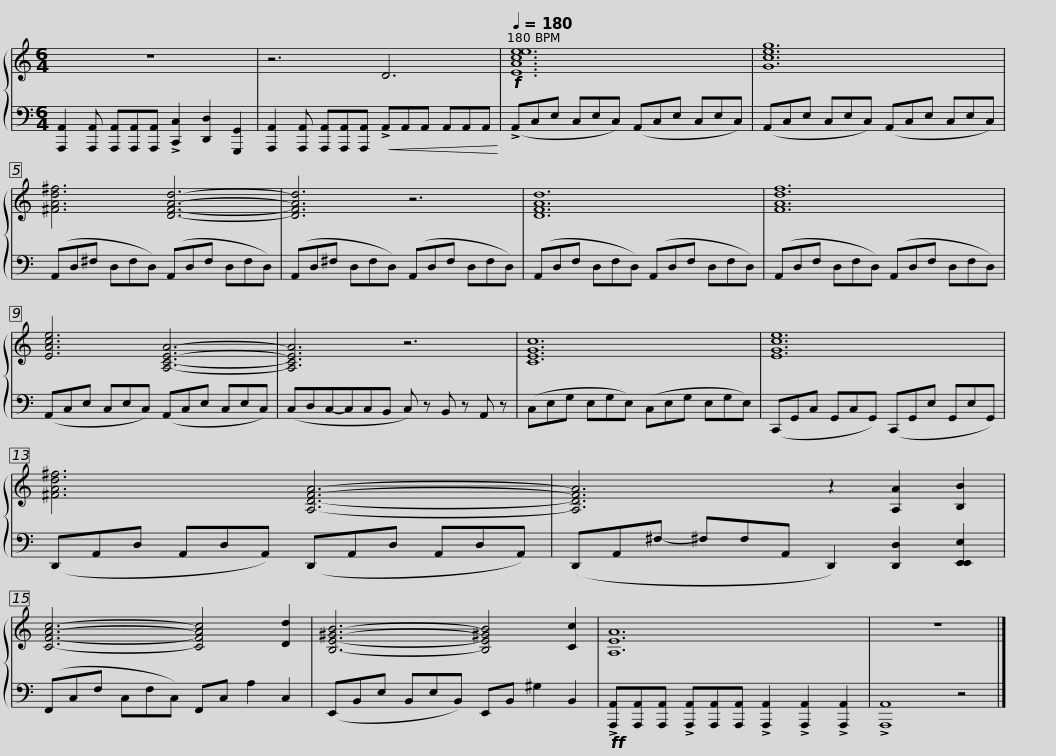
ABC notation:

X:1
%%score { 1 | 2 }
L:1/8
M:6/4
I:linebreak $
K:C
V:1 treble
V:2 bass
V:1
 z12 | z6 D6 |[Q:1/4=180]!f! [EAcee]12 |$ [Gceg]12 | [^FAd^f]6 [DFAd]6- | %5
 [DFAd]6 z6 |$ [DFAd]12 | [FAdf]12 | [EAce]6 [A,CEA]6- |$ [A,CEA]6 z6 | %10
 [CEGc]12 | [EGce]12 |$ [^FAd^f]6 [A,DFA]6- | [A,DFA]6 z2 [A,A]2 [B,B]2 | [CFAc]6- [CFAc]4 [Dd]2 |$ %15
 [B,E^GB]6- [B,E^GB]4 [Cc]2 | [A,EA]12 | z12 |] %18
V:2
 [A,,,A,,]2 [A,,,A,,] [A,,,A,,][A,,,A,,][A,,,A,,] !>![C,,C,]2 [D,,D,]2 [G,,,G,,]2 | [A,,,A,,]2 [A,,,A,,] [A,,,A,,][A,,,A,,][A,,,A,,]!<(! !>!A,,A,,A,, A,,A,,A,,!<)! | (!>!A,,C,E, C,E,C,) (A,,C,E, C,E,C,) |$ (A,,C,E, C,E,C,) (A,,C,E, C,E,C,) | (A,,D,^F, D,F,D,) (A,,D,F, D,F,D,) | %5
 (A,,D,^F, D,F,D,) (A,,D,F, D,F,D,) |$ (A,,D,F, D,F,D,) (A,,D,F, D,F,D,) | (A,,D,F, D,F,D,) (A,,D,F, D,F,D,) | (A,,C,E, C,E,C,) (A,,C,E, C,E,C,) |$ (C,D,C,-C,C,B,, C,) z B,, z A,, z | %10
 (C,E,G, E,G,E,) (C,E,G, E,G,E,) | (C,,G,,C, G,,C,G,,) (C,,G,,E, G,,E,G,,) |$ (D,,A,,D, A,,D,A,,) (D,,A,,D, A,,D,A,,) | (D,,A,,^F,- ^F,F,A,, D,,2) [D,,D,]2 [E,,E,,E,]2 | (F,,C,F, C,F,C,) F,,C, A,2 C,2 |$ %15
 (E,,B,,E, B,,E,B,,) E,,B,, ^G,2 B,,2 |!ff! !>![A,,,A,,][A,,,A,,][A,,,A,,] !>![A,,,A,,][A,,,A,,][A,,,A,,] !>![A,,,A,,]2 !>![A,,,A,,]2 !>![A,,,A,,]2 | !>![A,,,A,,]8 z4 |] %18
